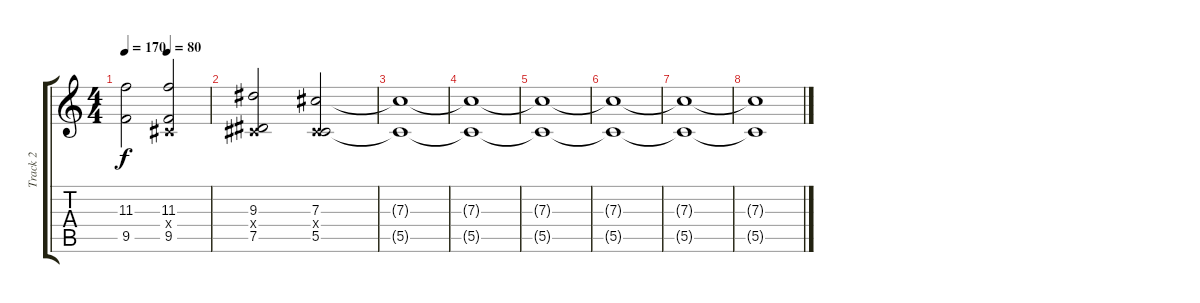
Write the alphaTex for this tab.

\track ("Track 2" "Track 2") {instrument distortionguitar}
\staff {score tabs}
\tuning (Eb4 Bb3 Gb3 Db3 Ab2 Db2) {hide}
\ts (4 4)
\tempo 170
\tempo (80 0.5)
\clef g2
\ks c
(11.3{t} 9.5{t}).2{dy f} (11.3 0.4{x} 9.5).2 |
(9.3 0.4{x} 7.5).2 (7.3 0.4{x} 5.5).2{volume 0} |
(7.3{t} 5.5{t}).1 |
(7.3{t} 5.5{t}).1 |
(7.3{t} 5.5{t}).1 |
(7.3{t} 5.5{t}).1 |
(7.3{t} 5.5{t}).1 |
(7.3{t} 5.5{t}).1
